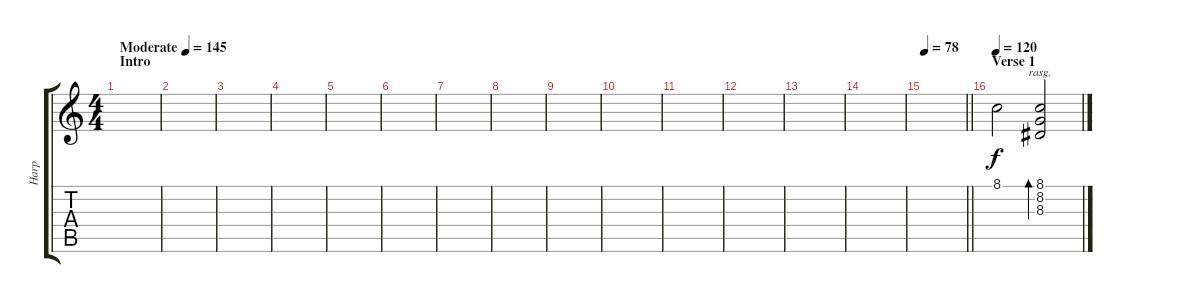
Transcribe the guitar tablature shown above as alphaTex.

\track ("Harp" "Harp") {instrument orchestralharp}
\staff {score tabs}
\tuning (E4 B3 G3 D3 A2 E2) {hide}
\ts (4 4)
\section ("" "Intro")
\tempo (145 "Moderate")
\clef g2
\ks c
|
|
|
|
|
|
|
|
|
|
|
|
|
|
\tempo 78
\barLineRight lightlight
|
\section ("" "Verse 1")
\tempo 120
8.1.2 (8.1 8.2 8.3).2{bd 120 rasg ii}
